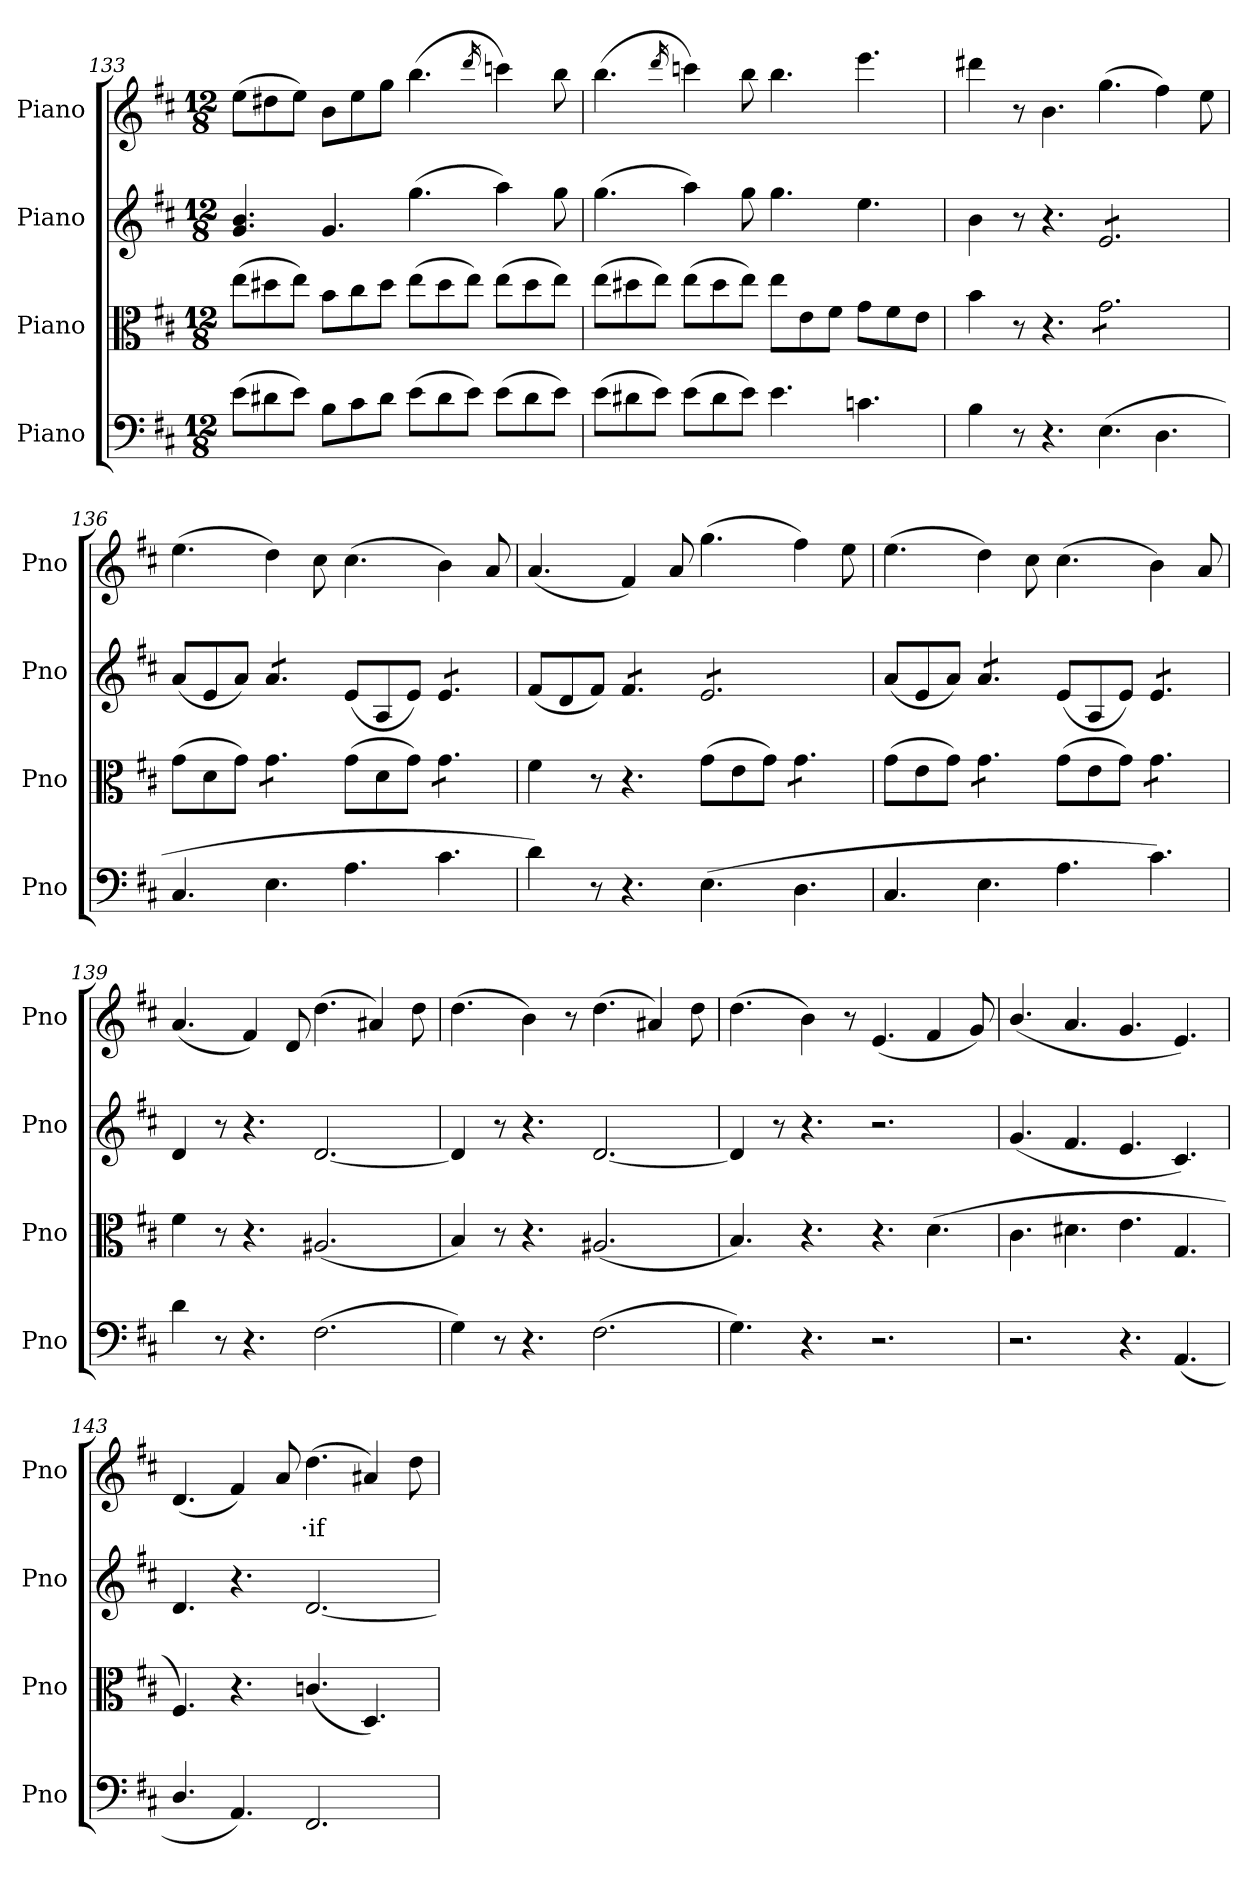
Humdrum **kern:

**kern	**kern	**kern	**kern	**text
*part4	*part3	*part2	*part1	*part1
*staff4	*staff3	*staff2	*staff1	*staff1
*I"Piano	*I"Piano	*I"Piano	*I"Piano	*
*I'Pno	*I'Pno	*I'Pno	*I'Pno	*
*clefF4	*clefC3	*clefG2	*clefG2	*
*k[f#c#]	*k[f#c#]	*k[f#c#]	*k[f#c#]	*
*M12/8	*M12/8	*M12/8	*M12/8	*
=133	=133	=133	=133	=133
(8e\L	(8ee\L	4.g/ 4.b/	(8ee\L	.
8d#X\	8dd#X\	.	8dd#X\	.
8e\J)	8ee\J)	.	8ee\J)	.
8B\L	8b\L	4.g/	8b\L	.
8c#\	8cc#\	.	8ee\	.
8d#\J	8dd#\J	.	8gg\J	.
(8e\L	(8ee\L	(4.gg\	(4.bb\	.
8d#\	8dd#\	.	.	.
8e\J)	8ee\J)	.	.	.
.	.	.	16qddd/	.
(8e\L	(8ee\L	4aa\)	4cccn\)	.
8d#\	8dd#\	.	.	.
8e\J)	8ee\J)	8gg\	8bb\	.
!!LO:LB:g=z
=134	=134	=134	=134	=134
(8e\L	(8ee\L	(4.gg\	(4.bb\	.
8d#X\	8dd#X\	.	.	.
8e\J)	8ee\J)	.	.	.
.	.	.	16qddd/	.
(8e\L	(8ee\L	4aa\)	4cccn\)	.
8d#\	8dd#\	.	.	.
8e\J)	8ee\J)	8gg\	8bb\	.
4.e\	8ee\L	4.gg\	4.bb\	.
.	8e\	.	.	.
.	8f#\J	.	.	.
4.cn\	8g\L	4.ee\	4.eee\	.
.	8f#\	.	.	.
.	8e\J	.	.	.
=135	=135	=135	=135	=135
4B\	4b\	4b\	4ddd#X\	.
8r	8r	8r	8r	.
4.r	4.r	4.r	4.b\	.
*	*tremolo	*	*	*
*	*	*tremolo	*	*
(4.E\	8g\L	8e/L	(4.gg\	.
.	8g\	8e/	.	.
.	8g\	8e/	.	.
4.D\	8g\	8e/	4ff#\)	.
.	8g\	8e/	.	.
.	8g\J	8e/J	8ee\	.
*	*	*Xtremolo	*	*
*	*Xtremolo	*	*	*
=136	=136	=136	=136	=136
4.C#/	(8g\L	(8a/L	(4.ee\	.
.	8d\	8e/	.	.
.	8g\J)	8a/J)	.	.
*	*tremolo	*	*	*
*	*	*tremolo	*	*
4.E\	8g\L	8a/L	4dd\)	.
.	8g\	8a/	.	.
.	8g\J	8a/J	8cc#\	.
*	*	*Xtremolo	*	*
*	*Xtremolo	*	*	*
4.A\	(8g\L	(8e/L	(4.cc#\	.
.	8d\	8A/	.	.
.	8g\J)	8e/J)	.	.
*	*tremolo	*	*	*
*	*	*tremolo	*	*
4.c#\	8g\L	8e/L	4b\)	.
.	8g\	8e/	.	.
.	8g\J	8e/J	8a/	.
*	*	*Xtremolo	*	*
*	*Xtremolo	*	*	*
=137	=137	=137	=137	=137
4d\)	4f#\	(8f#/L	(4.a/	.
.	.	8d/	.	.
8r	8r	8f#/J)	.	.
*	*	*tremolo	*	*
4.r	4.r	8f#/L	4f#/)	.
.	.	8f#/	.	.
.	.	8f#/J	8a/	.
(4.E\	(8g\L	8e/L	(4.gg\	.
.	8e\	8e/	.	.
.	8g\J)	8e/	.	.
*	*tremolo	*	*	*
4.D\	8g\L	8e/	4ff#\)	.
.	8g\	8e/	.	.
.	8g\J	8e/J	8ee\	.
*	*	*Xtremolo	*	*
*	*Xtremolo	*	*	*
=138	=138	=138	=138	=138
4.C#/	(8g\L	(8a/L	(4.ee\	.
.	8e\	8e/	.	.
.	8g\J)	8a/J)	.	.
*	*tremolo	*	*	*
*	*	*tremolo	*	*
4.E\	8g\L	8a/L	4dd\)	.
.	8g\	8a/	.	.
.	8g\J	8a/J	8cc#\	.
*	*	*Xtremolo	*	*
*	*Xtremolo	*	*	*
4.A\	(8g\L	(8e/L	(4.cc#\	.
.	8e\	8A/	.	.
.	8g\J)	8e/J)	.	.
*	*tremolo	*	*	*
*	*	*tremolo	*	*
4.c#\)	8g\L	8e/L	4b\)	.
.	8g\	8e/	.	.
.	8g\J	8e/J	8a/	.
*	*	*Xtremolo	*	*
*	*Xtremolo	*	*	*
=139	=139	=139	=139	=139
4d\	4f#\	4d/	(4.a/	.
8r	8r	8r	.	.
4.r	4.r	4.r	4f#/)	.
.	.	.	8d/	.
(2.F#\	(2.A#X/	[2.d/	(4.dd\	.
.	.	.	4a#X/)	.
.	.	.	8dd\	.
=140	=140	=140	=140	=140
4G\)	4B/)	4d/]	(4.dd\	.
8r	8r	8r	.	.
4.r	4.r	4.r	4b\)	.
.	.	.	8r	.
(2.F#\	(2.A#X/	[2.d/	(4.dd\	.
.	.	.	4a#X/)	.
.	.	.	8dd\	.
=141	=141	=141	=141	=141
4.G\)	4.B/)	4d/]	(4.dd\	.
.	.	8r	.	.
4.r	4.r	4.r	4b\)	.
.	.	.	8r	.
2.r	4.r	2.r	(4.e/	.
.	(4.d\	.	4f#/	.
.	.	.	8g/)	.
!!LO:LB:g=z
=142	=142	=142	=142	=142
2.r	4.c#\	(4.g/	(4.b/	.
.	4.d#X\	4.f#/	4.a/	.
4.r	4.e\	4.e/	4.g/	.
(4.AA/	4.G/	4.c#/)	4.e/)	.
=143	=143	=143	=143	=143
4.D/	4.F#/)	4.d/	(4.d/	.
4.AA/)	4.r	4.r	4f#/)	.
.	.	.	8a/	.
!	!	!	!	!LO:LY:b
2.FF#/	(4.cn/	[2.d/	(4.dd\	·if
.	4.D/)	.	4a#X/)	.
.	.	.	8dd\	.
=	=	=	=	=
*-	*-	*-	*-	*-
